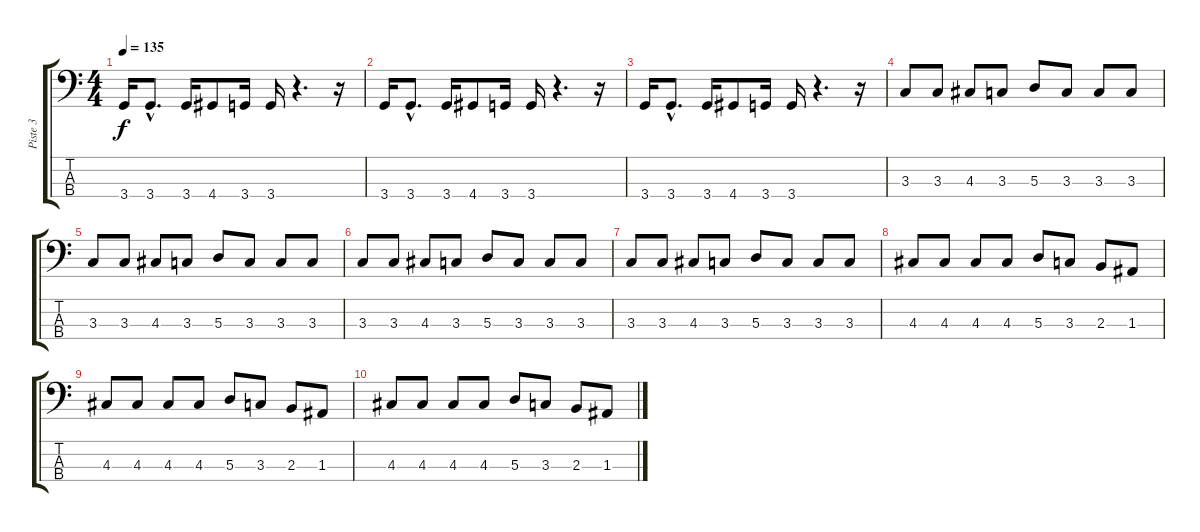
\track ("Piste 3" "Piste 3") {instrument electricbassfinger}
\staff {score tabs}
\tuning (G2 D2 A1 E1) {hide}
\ts (4 4)
\tempo 135
\clef f4
\ks c
3.4.16{dy f} 3.4{hac}.8{d} 3.4.16 4.4.8 3.4.16 3.4.16 r.4{d} r.16 |
3.4.16 3.4{hac}.8{d} 3.4.16 4.4.8 3.4.16 3.4.16 r.4{d} r.16 |
3.4.16 3.4{hac}.8{d} 3.4.16 4.4.8 3.4.16 3.4.16 r.4{d} r.16 |
3.3.8 3.3.8 4.3.8 3.3.8 5.3.8 3.3.8 3.3.8 3.3.8 |
3.3.8 3.3.8 4.3.8 3.3.8 5.3.8 3.3.8 3.3.8 3.3.8 |
3.3.8 3.3.8 4.3.8 3.3.8 5.3.8 3.3.8 3.3.8 3.3.8 |
3.3.8 3.3.8 4.3.8 3.3.8 5.3.8 3.3.8 3.3.8 3.3.8 |
4.3.8 4.3.8 4.3.8 4.3.8 5.3.8 3.3.8 2.3.8 1.3.8 |
4.3.8 4.3.8 4.3.8 4.3.8 5.3.8 3.3.8 2.3.8 1.3.8 |
4.3.8 4.3.8 4.3.8 4.3.8 5.3.8 3.3.8 2.3.8 1.3.8
